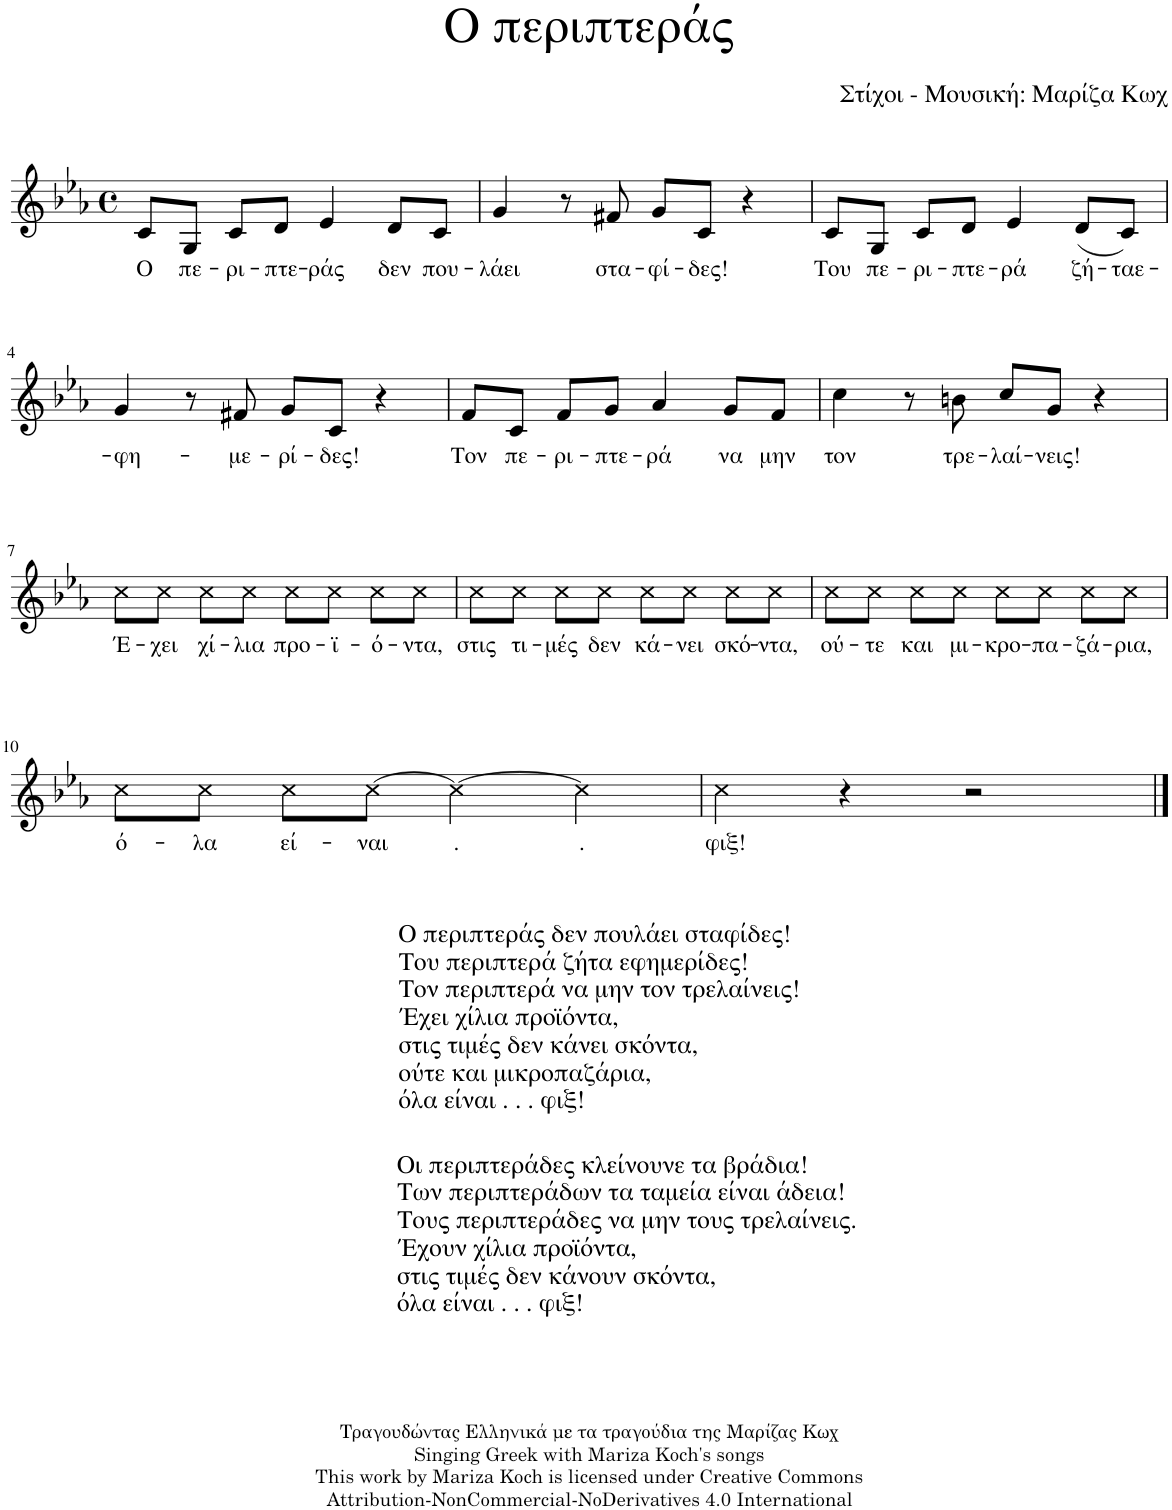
**kern	**text
*part1	*part1
*staff1	*staff1
*I"Φωνή	*
*clefG2	*
*k[b-e-a-]	*
*M4/4	*
*met(c)	*
=1	=1
!	!LO:LY:b
8c/L	Ο
!	!LO:LY:b
8G/J	πε-
!	!LO:LY:b
8c/L	-ρι-
!	!LO:LY:b
8d/J	-πτε-
!	!LO:LY:b
4e-/	-ράς
!	!LO:LY:b
8d/L	δεν
!	!LO:LY:b
8c/J	που-
=2	=2
!	!LO:LY:b
4g/	-λάει
8r	.
!	!LO:LY:b
8f#X/	στα-
!	!LO:LY:b
8g/L	-φί-
!	!LO:LY:b
8c/J	-δες!
4r	.
=3	=3
!	!LO:LY:b
8c/L	Του
!	!LO:LY:b
8G/J	πε-
!	!LO:LY:b
8c/L	-ρι-
!	!LO:LY:b
8d/J	-πτε-
!	!LO:LY:b
4e-/	-ρά
!	!LO:LY:b
(8d/L	ζή-
!	!LO:LY:b
8c/J)	-ταε-
!!LO:LB:g=z
=4	=4
!	!LO:LY:b
4g/	-φη-
8r	.
!	!LO:LY:b
8f#X/	-με-
!	!LO:LY:b
8g/L	-ρί-
!	!LO:LY:b
8c/J	-δες!
4r	.
=5	=5
!	!LO:LY:b
8f/L	Τον
!	!LO:LY:b
8c/J	πε-
!	!LO:LY:b
8f/L	-ρι-
!	!LO:LY:b
8g/J	-πτε-
!	!LO:LY:b
4a-/	-ρά
!	!LO:LY:b
8g/L	να
!	!LO:LY:b
8f/J	μην
=6	=6
!	!LO:LY:b
4cc\	τον
8r	.
!	!LO:LY:b
8bn\	τρε-
!	!LO:LY:b
8cc/L	-λαί-
!	!LO:LY:b
8g/J	-νεις!
4r	.
!!LO:LB:g=z
=7	=7
!	!LO:LY:b
8cc\L	Έ-
!	!LO:LY:b
8cc\J	-χει
!	!LO:LY:b
8cc\L	χί-
!	!LO:LY:b
8cc\J	-λια
!	!LO:LY:b
8cc\L	προ-
!	!LO:LY:b
8cc\J	-ϊ-
!	!LO:LY:b
8cc\L	-ό-
!	!LO:LY:b
8cc\J	-ντα,
=8	=8
!	!LO:LY:b
8cc\L	στις
!	!LO:LY:b
8cc\J	τι-
!	!LO:LY:b
8cc\L	-μές
!	!LO:LY:b
8cc\J	δεν
!	!LO:LY:b
8cc\L	κά-
!	!LO:LY:b
8cc\J	-νει
!	!LO:LY:b
8cc\L	σκό-
!	!LO:LY:b
8cc\J	-ντα,
=9	=9
!	!LO:LY:b
8cc\L	ού-
!	!LO:LY:b
8cc\J	-τε
!	!LO:LY:b
8cc\L	και
!	!LO:LY:b
8cc\J	μι-
!	!LO:LY:b
8cc\L	-κρο-
!	!LO:LY:b
8cc\J	-πα-
!	!LO:LY:b
8cc\L	-ζά-
!	!LO:LY:b
8cc\J	-ρια,
!!LO:LB:g=z
=10	=10
!	!LO:LY:b
8cc\L	ό-
!	!LO:LY:b
8cc\J	-λα
!	!LO:LY:b
8cc\L	εί-
!	!LO:LY:b
[8cc\J	-ναι
!	!LO:LY:b
4cc\_	.
!	!LO:LY:b
4cc\]	.
=11	=11
!LO:TX:b:t=Οι περιπτεράδες κλείνουνε τα βράδια!	!
!LO:TX:b:t=Των περιπτεράδων τα ταμεία είναι άδεια!	!
!LO:TX:b:t=Τους περιπτεράδες να μην τους τρελαίνεις.	!
!LO:TX:b:t=Έχουν χίλια προϊόντα,	!
!LO:TX:b:t=στις τιμές δεν κάνουν σκόντα,	!
!LO:TX:b:t=όλα είναι . . . φιξ!	!
!LO:TX:b:t=Ο περιπτεράς δεν πουλάει σταφίδες!	!
!LO:TX:b:t=Του περιπτερά ζήτα εφημερίδες!	!
!LO:TX:b:t=Τον περιπτερά να μην τον τρελαίνεις!	!
!LO:TX:b:t=Έχει χίλια προϊόντα,	!
!LO:TX:b:t=στις τιμές δεν κάνει σκόντα,	!
!LO:TX:b:t=ούτε και μικροπαζάρια,	!
!LO:TX:b:t=όλα είναι . . . φιξ!	!
!	!LO:LY:b
4cc\	φιξ!
4r	.
2r	.
==	==
*-	*-
